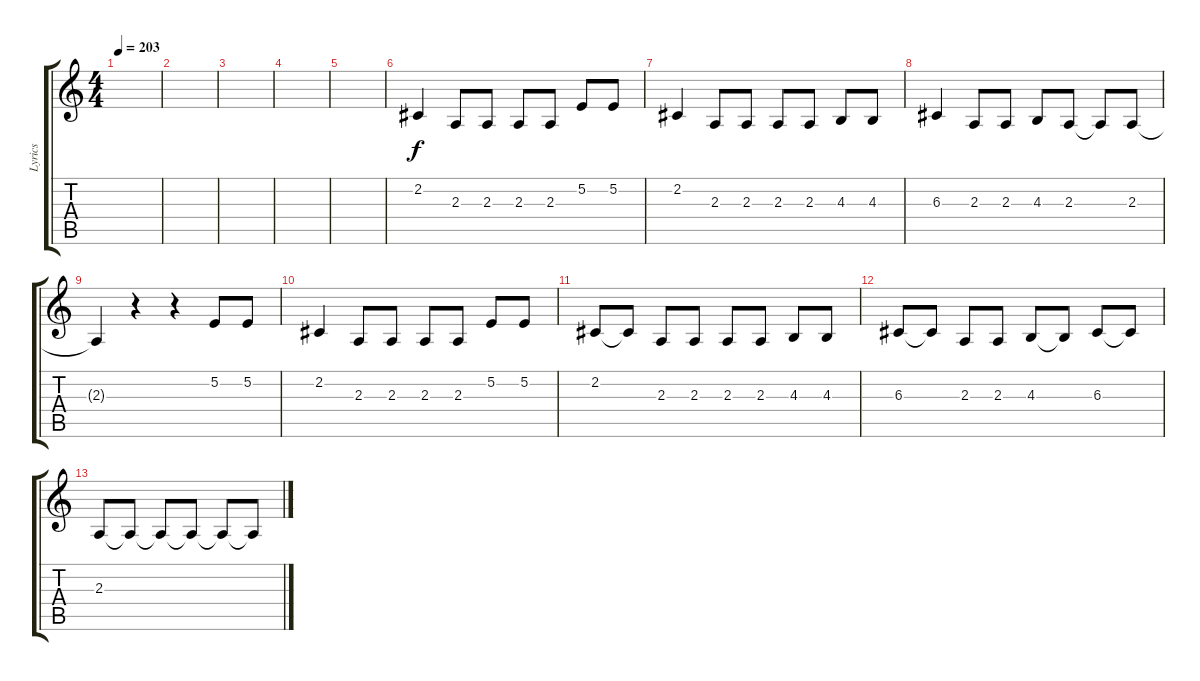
\track ("Lyrics" "Lyrics") {instrument tenorsax}
\staff {score tabs}
\tuning (E4 B3 G3 D3 A2 E2) {hide}
\ts (4 4)
\tempo 203
\clef g2
\ks c
|
|
|
|
|
2.2.4 2.3.8 2.3.8 2.3.8 2.3.8 5.2.8 5.2.8 |
2.2.4 2.3.8 2.3.8 2.3.8 2.3.8 4.3.8 4.3.8 |
6.3.4 2.3.8 2.3.8 4.3.8 2.3.8 2.3{t}.8 2.3.8 |
2.3{t}.4 r.4 r.4 5.2.8 5.2.8 |
2.2.4 2.3.8 2.3.8 2.3.8 2.3.8 5.2.8 5.2.8 |
2.2.8 2.2{t}.8 2.3.8 2.3.8 2.3.8 2.3.8 4.3.8 4.3.8 |
6.3.8 6.3{t}.8 2.3.8 2.3.8 4.3.8 4.3{t}.8 6.3.8 6.3{t}.8 |
2.3.8 2.3{t}.8 2.3{t}.8 2.3{t}.8 2.3{t}.8 2.3{t}.8
